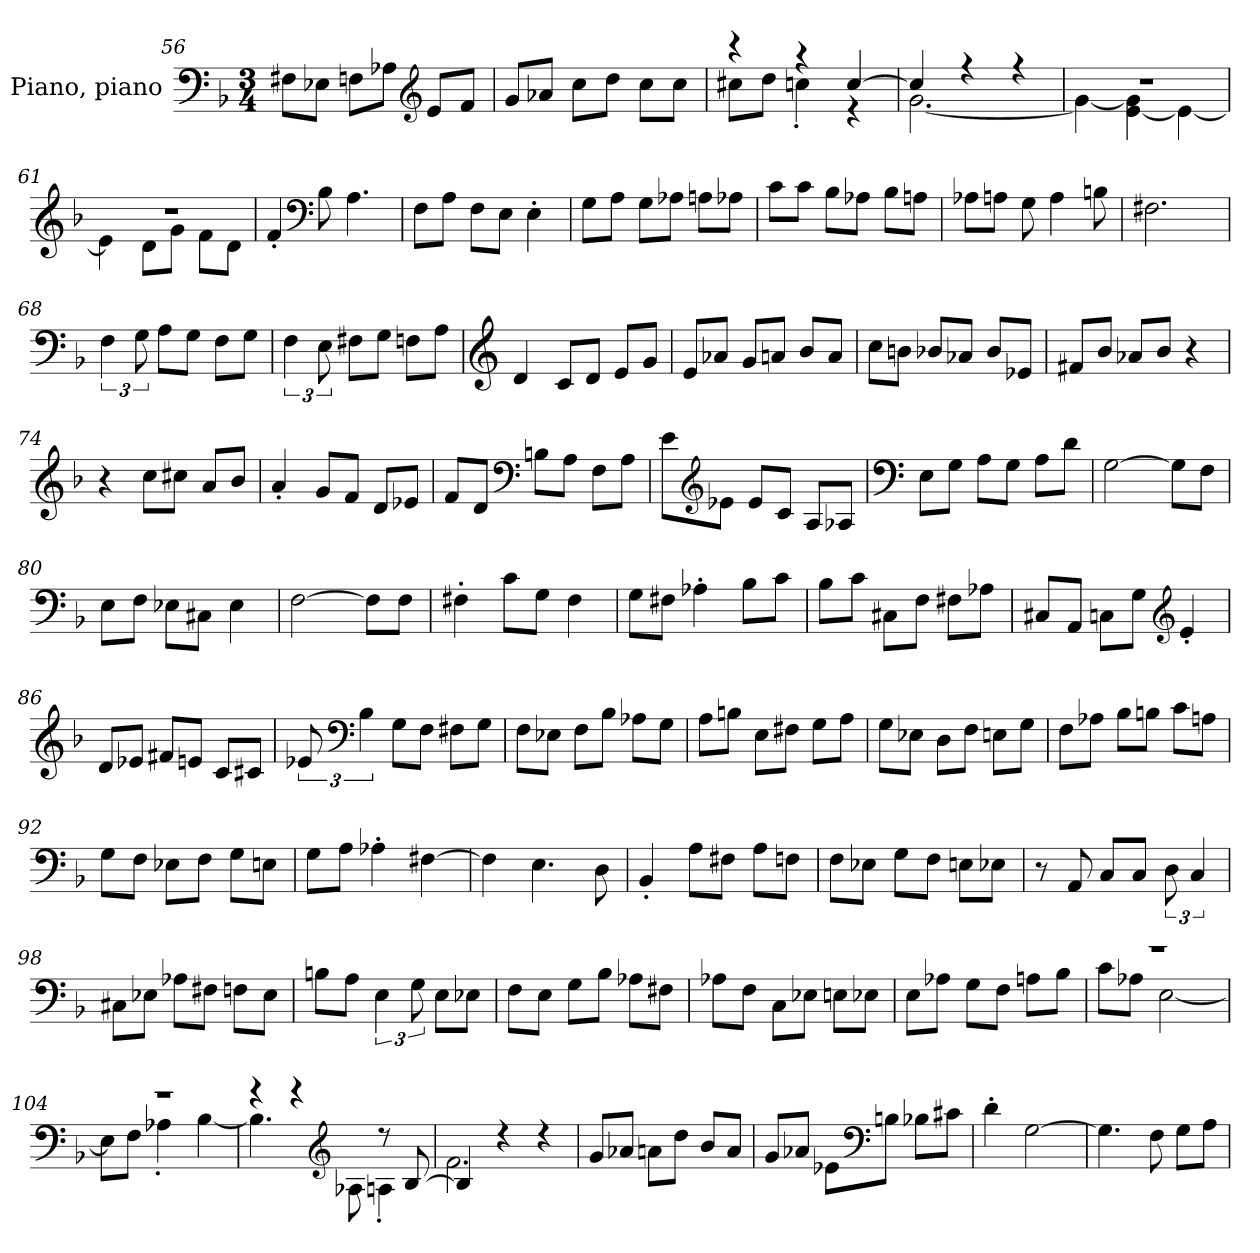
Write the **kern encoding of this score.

**kern
*part1
*staff1
*I"Piano, piano
*clefF4
*k[b-]
*M3/4
=56
8F#X\L
8E-X\J
8Fn\L
8A-X\J
*clefG2
8e/L
8f/J
!!LO:LB:g=z
=57
8g/L
8a-X/J
8cc\L
8dd\J
8cc\L
8cc\J
=58
*^
4r	8cc#X\L
.	8dd\J
4r	4ccn'\
[4cc/	4r
=59	=59
4cc/]	[2.g\
4r	.
4r	.
=60	=60
2.r	4g\_
.	[4e\ 4g\]
.	4e\_
=61	=61
2.r	4e\]
.	8d\L
.	8g\J
.	8f\L
.	8d\J
*v	*v
=62
4f'/
*clefF4
8B-\
4.A\
=63
8F\L
8A\J
8F\L
8E\J
4E'\
!!LO:PB:g=z
=64
8G\L
8A\J
8G\L
8A-X\J
8An\L
8A-X\J
=65
8c\L
8c\J
8B-\L
8A-X\J
8B-\L
8An\J
=66
8A-X\L
8An\J
8G\
4A\
8Bn\
=67
2.F#X\
=68
6F\
12G\
8A\L
8G\J
8F\L
8G\J
=69
6F\
12E\
8F#X\L
8G\J
8Fn\L
8A\J
!!LO:LB:g=z
=70
*clefG2
4d/
8c/L
8d/J
8e/L
8g/J
=71
8e/L
8a-X/J
8g/L
8an/J
8b-/L
8a/J
=72
8cc\L
8bn\J
8b-X/L
8a-X/J
8b-/L
8e-X/J
=73
8f#X/L
8b-/J
8a-X/L
8b-/J
4r
=74
4r
8cc\L
8cc#X\J
8a/L
8b-/J
=75
4a'/
8g/L
8f/J
8d/L
8e-X/J
!!LO:LB:g=z
=76
8f/L
8d/J
*clefF4
8Bn\L
8A\J
8F\L
8A\J
=77
8e\L
*clefG2
8e-X\J
8e-/L
8c/J
8A/L
8A-X/J
=78
*clefF4
8E\L
8G\J
8A\L
8G\J
8A\L
8d\J
=79
[2G\
8G\L]
8F\J
=80
8E\L
8F\J
8E-X\L
8C#X\J
4E-\
=81
[2F\
8F\L]
8F\J
=82
4F#X'\
8c\L
8G\J
4F#\
!!LO:LB:g=z
=83
8G\L
8F#X\J
4A-X'\
8B-\L
8c\J
=84
8B-\L
8c\J
8C#X\L
8F\J
8F#X\L
8A-X\J
=85
8C#X/L
8AA/J
8Cn\L
8G\J
*clefG2
4e'/
=86
8d/L
8e-X/J
8f#X/L
8en/J
8c/L
8c#X/J
=87
12e-X/
*clefF4
6B-\
8G\L
8F\J
8F#X\L
8G\J
!!LO:LB:g=z
=88
8F\L
8E-X\J
8F\L
8B-\J
8A-X\L
8G\J
=89
8A\L
8Bn\J
8E\L
8F#X\J
8G\L
8A\J
=90
8G\L
8E-X\J
8D\L
8F\J
8En\L
8G\J
=91
8F\L
8A-X\J
8B-\L
8Bn\J
8c\L
8An\J
=92
8G\L
8F\J
8E-X\L
8F\J
8G\L
8En\J
=93
8G\L
8A\J
4A-X'\
[4F#X\
!!LO:LB:g=z
=94
4F#\]
4.E\
8D\
=95
4BB-'/
8A\L
8F#X\J
8A\L
8Fn\J
=96
8F\L
8E-X\J
8G\L
8F\J
8En\L
8E-X\J
=97
8r
8AA/
8C/L
8C/J
12D\
6C/
=98
8C#X\L
8E-X\J
8A-X\L
8F#X\J
8Fn\L
8E-\J
=99
8Bn\L
8A\J
6E\
12G\
8E\L
8E-X\J
!!LO:LB:g=z
=100
8F\L
8E\J
8G\L
8B-\J
8A-X\L
8F#X\J
=101
8A-X\L
8F\J
8C\L
8E-X\J
8En\L
8E-X\J
=102
8E\L
8A-X\J
8G\L
8F\J
8An\L
8B-\J
=103
*^
2.r	8c\L
.	8A-X\J
.	[2E\
=104	=104
2.r	8E\L]
.	8F\J
.	4A-X'\
.	[4B-\
=105	=105
4r	4.B-\]
4r	.
*clefG2	*
.	8A-X\
8r	4An'\
[8B-/	.
!!LO:LB:g=z	!!
=106	=106
4B-/]	2.f\
4r	.
4r	.
*v	*v
=107
8g/L
8a-X/J
8an\L
8dd\J
8b-/L
8a/J
=108
8g/L
8a-X/J
8e-X\L
*clefF4
8Bn\J
8B-X\L
8c#X\J
=109
4d'\
[2G\
=110
4.G\]
8F\
8G\L
8A\J
=
*-
